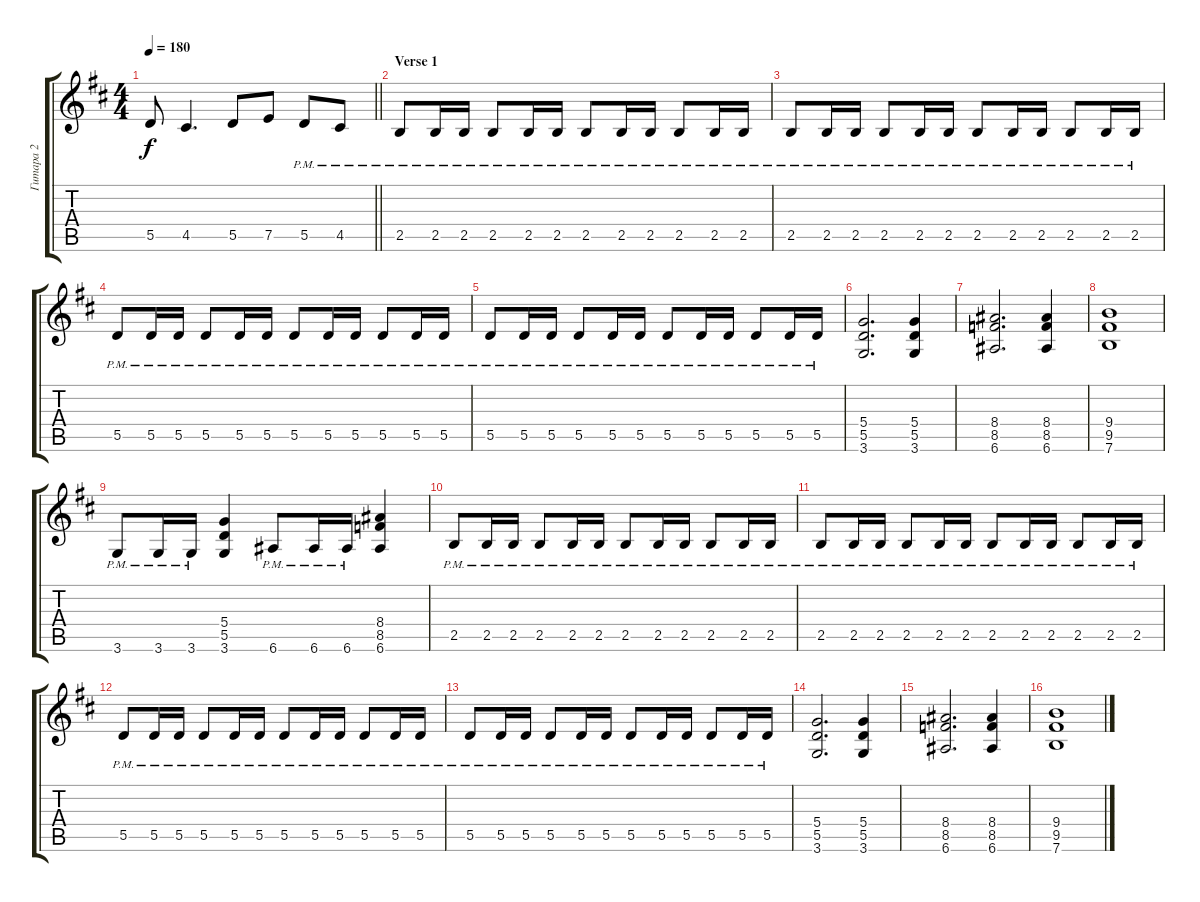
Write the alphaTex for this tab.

\track ("Гитара 2" "Гитара 2") {instrument distortionguitar}
\staff {score tabs}
\tuning (E4 B3 G3 D3 A2 E2) {hide}
\ts (4 4)
\tempo 180
\clef g2
\barLineRight lightlight
\ks bminor
5.5{t}.8{dy f} 4.5.4{d} 5.5.8 7.5.8 5.5{pm}.8 4.5{pm}.8 |
\section ("" "Verse 1")
2.5{pm}.8 2.5{pm}.16 2.5{pm}.16 2.5{pm}.8 2.5{pm}.16 2.5{pm}.16 2.5{pm}.8 2.5{pm}.16 2.5{pm}.16 2.5{pm}.8 2.5{pm}.16 2.5{pm}.16 |
2.5{pm}.8 2.5{pm}.16 2.5{pm}.16 2.5{pm}.8 2.5{pm}.16 2.5{pm}.16 2.5{pm}.8 2.5{pm}.16 2.5{pm}.16 2.5{pm}.8 2.5{pm}.16 2.5{pm}.16 |
5.5{pm}.8 5.5{pm}.16 5.5{pm}.16 5.5{pm}.8 5.5{pm}.16 5.5{pm}.16 5.5{pm}.8 5.5{pm}.16 5.5{pm}.16 5.5{pm}.8 5.5{pm}.16 5.5{pm}.16 |
5.5{pm}.8 5.5{pm}.16 5.5{pm}.16 5.5{pm}.8 5.5{pm}.16 5.5{pm}.16 5.5{pm}.8 5.5{pm}.16 5.5{pm}.16 5.5{pm}.8 5.5{pm}.16 5.5{pm}.16 |
(5.4 5.5 3.6).2{d} (5.4 5.5 3.6).4 |
(8.4 8.5 6.6).2{d} (8.4 8.5 6.6).4 |
(9.4 9.5 7.6).1 |
3.6{pm}.8 3.6{pm}.16 3.6{pm}.16 (5.4 5.5 3.6).4 6.6{pm}.8 6.6{pm}.16 6.6{pm}.16 (8.4 8.5 6.6).4 |
2.5{pm}.8 2.5{pm}.16 2.5{pm}.16 2.5{pm}.8 2.5{pm}.16 2.5{pm}.16 2.5{pm}.8 2.5{pm}.16 2.5{pm}.16 2.5{pm}.8 2.5{pm}.16 2.5{pm}.16 |
2.5{pm}.8 2.5{pm}.16 2.5{pm}.16 2.5{pm}.8 2.5{pm}.16 2.5{pm}.16 2.5{pm}.8 2.5{pm}.16 2.5{pm}.16 2.5{pm}.8 2.5{pm}.16 2.5{pm}.16 |
5.5{pm}.8 5.5{pm}.16 5.5{pm}.16 5.5{pm}.8 5.5{pm}.16 5.5{pm}.16 5.5{pm}.8 5.5{pm}.16 5.5{pm}.16 5.5{pm}.8 5.5{pm}.16 5.5{pm}.16 |
5.5{pm}.8 5.5{pm}.16 5.5{pm}.16 5.5{pm}.8 5.5{pm}.16 5.5{pm}.16 5.5{pm}.8 5.5{pm}.16 5.5{pm}.16 5.5{pm}.8 5.5{pm}.16 5.5{pm}.16 |
(5.4 5.5 3.6).2{d} (5.4 5.5 3.6).4 |
(8.4 8.5 6.6).2{d} (8.4 8.5 6.6).4 |
(9.4 9.5 7.6).1
